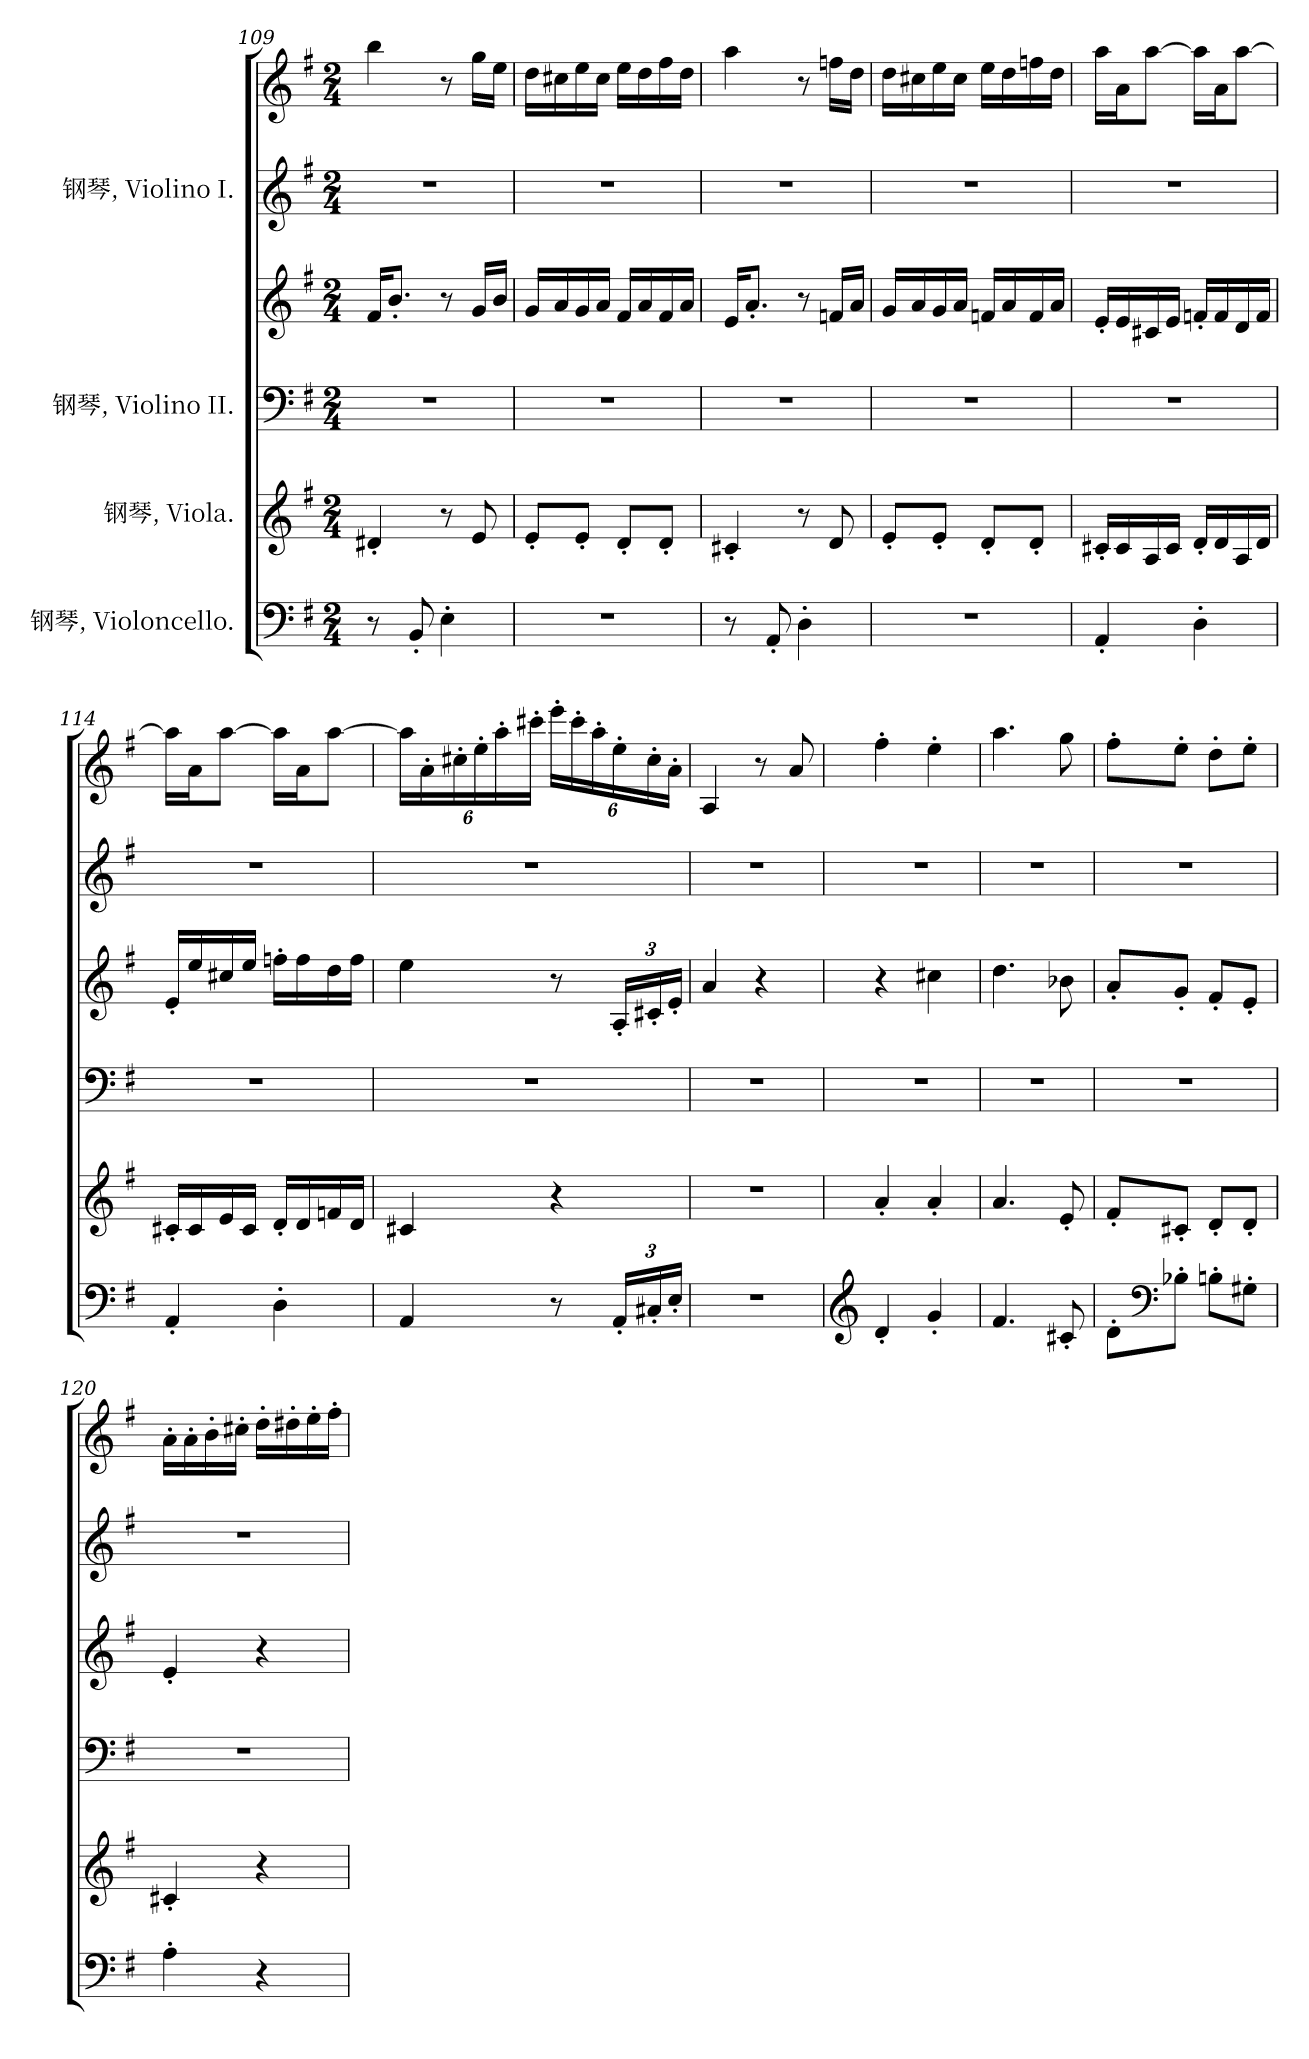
**kern	**kern	**kern	**kern	**kern	**kern
*part4	*part3	*part2	*part2	*part1	*part1
*staff6	*staff5	*staff4	*staff3	*staff2	*staff1
*I"钢琴, Violoncello.	*I"钢琴, Viola.	*I"钢琴, Violino II.	*	*I"钢琴, Violino I.	*
*clefF4	*clefG2	*clefF4	*clefG2	*clefG2	*clefG2
*k[f#]	*k[f#]	*k[f#]	*k[f#]	*k[f#]	*k[f#]
*M2/4	*M2/4	*M2/4	*M2/4	*M2/4	*M2/4
=109	=109	=109	=109	=109	=109
8r	4d#X'/	2r	16f#/KL	2r	4bb\
.	.	.	8.b'/J	.	.
8BB'/	.	.	.	.	.
4E'\	8r	.	8r	.	8r
.	8e/	.	16g/LL	.	16gg\LL
.	.	.	16b/JJ	.	16ee\JJ
=110	=110	=110	=110	=110	=110
2r	8e'/L	2r	16g/LL	2r	16dd\LL
.	.	.	16a/	.	16cc#X\
.	8e'/J	.	16g/	.	16ee\
.	.	.	16a/JJ	.	16cc#\JJ
.	8d'/L	.	16f#/LL	.	16ee\LL
.	.	.	16a/	.	16dd\
.	8d'/J	.	16f#/	.	16ff#\
.	.	.	16a/JJ	.	16dd\JJ
=111	=111	=111	=111	=111	=111
8r	4c#X'/	2r	16e/KL	2r	4aa\
.	.	.	8.a'/J	.	.
8AA'/	.	.	.	.	.
4D'\	8r	.	8r	.	8r
.	8d/	.	16fn/LL	.	16ffn\LL
.	.	.	16a/JJ	.	16dd\JJ
!!LO:PB:g=z
=112	=112	=112	=112	=112	=112
2r	8e'/L	2r	16g/LL	2r	16dd\LL
.	.	.	16a/	.	16cc#X\
.	8e'/J	.	16g/	.	16ee\
.	.	.	16a/JJ	.	16cc#\JJ
.	8d'/L	.	16fn/LL	.	16ee\LL
.	.	.	16a/	.	16dd\
.	8d'/J	.	16f/	.	16ffn\
.	.	.	16a/JJ	.	16dd\JJ
=113	=113	=113	=113	=113	=113
4AA'/	16c#X'/LL	2r	16e'/LL	2r	16aa\LL
.	16c#/	.	16e/	.	16a\J
.	16A/	.	16c#X/	.	[8aa\J
.	16c#/JJ	.	16e/JJ	.	.
4D'\	16d'/LL	.	16fn'/LL	.	16aa\LL]
.	16d/	.	16f/	.	16a\J
.	16A/	.	16d/	.	[8aa\J
.	16d/JJ	.	16f/JJ	.	.
=114	=114	=114	=114	=114	=114
4AA'/	16c#X'/LL	2r	16e'/LL	2r	16aa\LL]
.	16c#/	.	16ee/	.	16a\J
.	16e/	.	16cc#X/	.	[8aa\J
.	16c#/JJ	.	16ee/JJ	.	.
4D'\	16d'/LL	.	16ffn'\LL	.	16aa\LL]
.	16d/	.	16ff\	.	16a\J
.	16fn/	.	16dd\	.	[8aa\J
.	16d/JJ	.	16ff\JJ	.	.
!!LO:LB:g=z
=115	=115	=115	=115	=115	=115
*	*	*	*	*	*Xbrackettup
4AA/	4c#X/	2r	4ee\	2r	24aa\LL]
.	.	.	.	.	24a'\
.	.	.	.	.	24cc#X'\
.	.	.	.	.	24ee'\
.	.	.	.	.	24aa'\
.	.	.	.	.	24ccc#X'\JJ
8r	4r	.	8r	.	24eee'\LL
.	.	.	.	.	24ccc#'\
.	.	.	.	.	24aa'\
*Xbrackettup	*	*	*Xbrackettup	*	*
24AA'/LL	.	.	24A'/LL	.	24ee'\
24C#X'/	.	.	24c#X'/	.	24cc#'\
24E'/JJ	.	.	24e'/JJ	.	24a'\JJ
=116	=116	=116	=116	=116	=116
2r	2r	2r	4a/	2r	4A/
.	.	.	4r	.	8r
.	.	.	.	.	8a/
=117	=117	=117	=117	=117	=117
*clefG2	*	*	*	*	*
4d'/	4a'/	2r	4r	2r	4ff#'\
4g'/	4a'/	.	4cc#X\	.	4ee'\
=118	=118	=118	=118	=118	=118
4.f#/	4.a/	2r	4.dd\	2r	4.aa\
8c#X'/	8e'/	.	8b-X\	.	8gg\
=119	=119	=119	=119	=119	=119
8d'\L	8f#'/L	2r	8a'/L	2r	8ff#'\L
*clefF4	*	*	*	*	*
8B-X'\J	8c#X'/J	.	8g'/J	.	8ee'\J
8Bn'\L	8d'/L	.	8f#'/L	.	8dd'\L
8G#X'\J	8d'/J	.	8e'/J	.	8ee'\J
!!LO:PB:g=z
=120	=120	=120	=120	=120	=120
4A'\	4c#X'/	2r	4e'/	2r	16a'\LL
.	.	.	.	.	16a'\
.	.	.	.	.	16b'\
.	.	.	.	.	16cc#X'\JJ
4r	4r	.	4r	.	16dd'\LL
.	.	.	.	.	16dd#X'\
.	.	.	.	.	16ee'\
.	.	.	.	.	16ff#'\JJ
=	=	=	=	=	=
*-	*-	*-	*-	*-	*-
